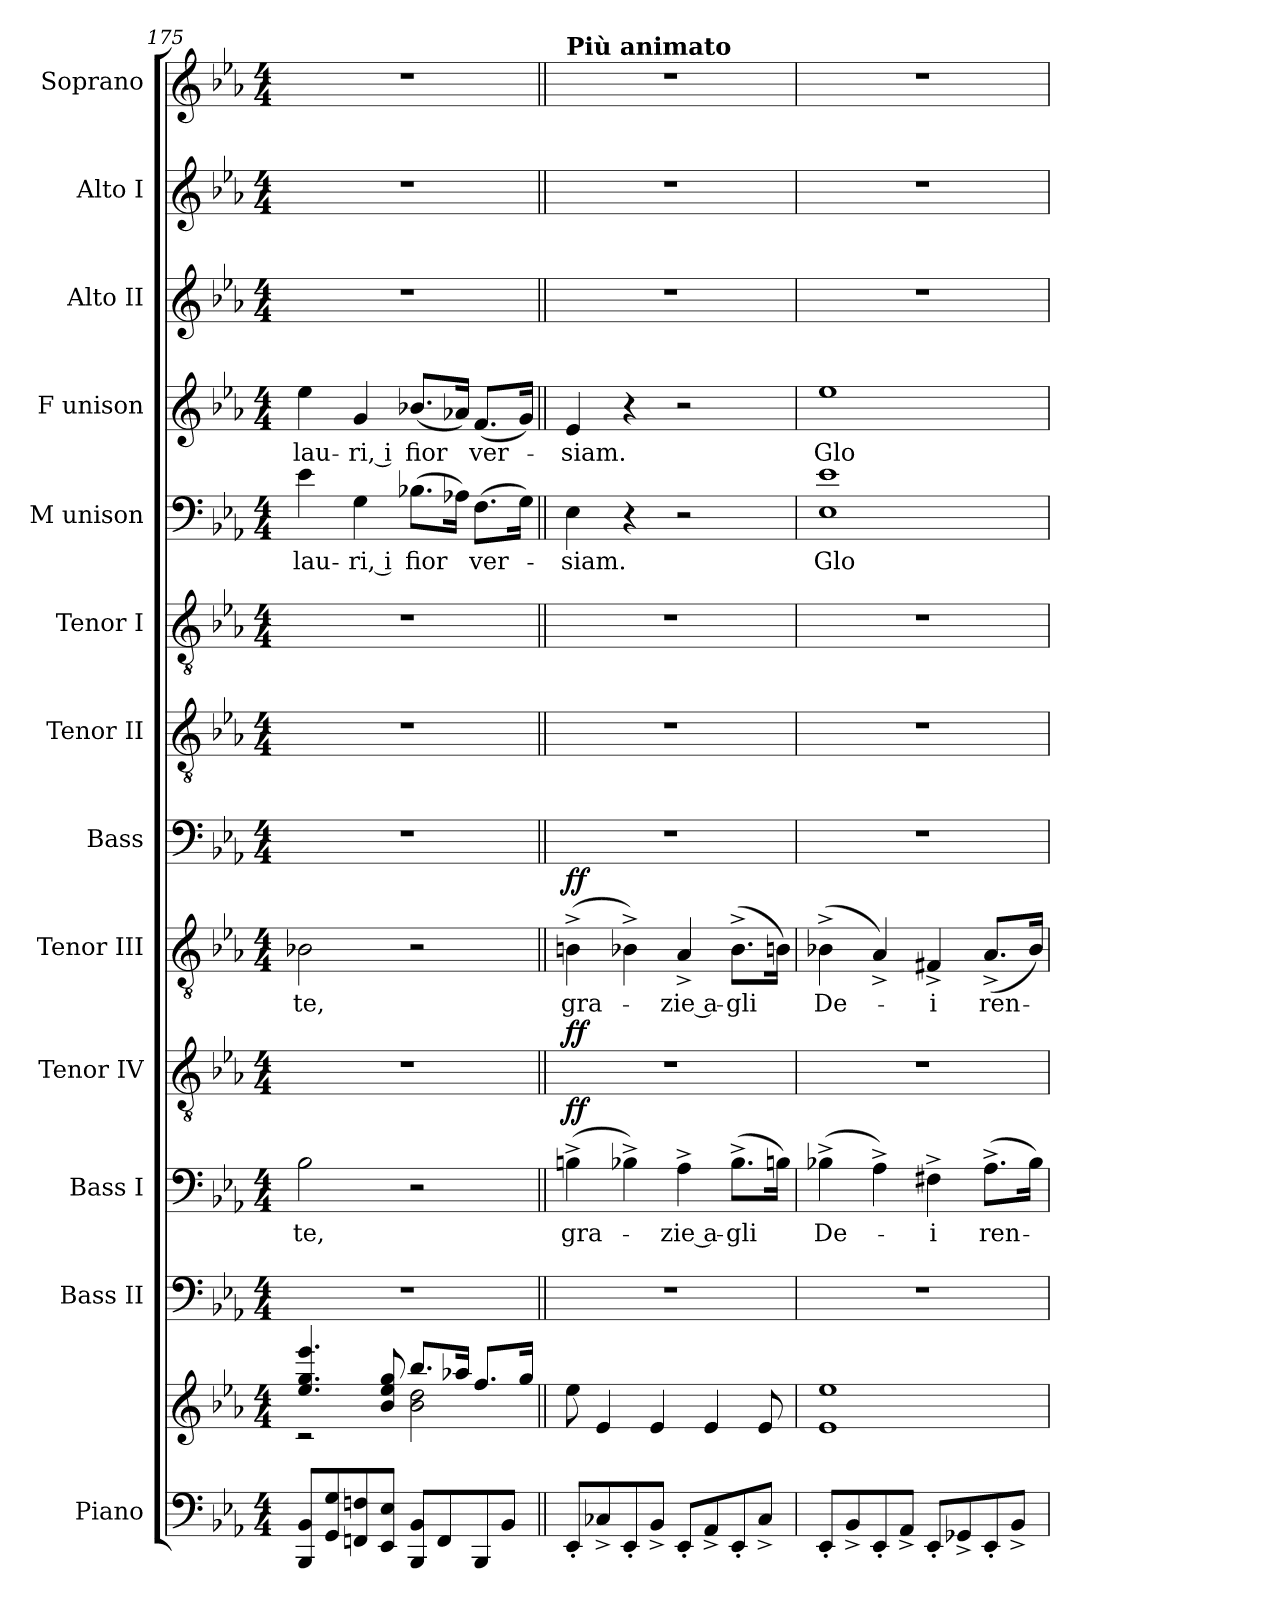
**kern	**kern	**kern	**kern	**text	**dynam	**kern	**dynam	**kern	**text	**dynam	**kern	**kern	**kern	**kern	**text	**kern	**text	**kern	**kern	**kern
*part13	*part13	*part12	*part11	*part11	*part11	*part10	*part10	*part9	*part9	*part9	*part8	*part7	*part6	*part5	*part5	*part4	*part4	*part3	*part2	*part1
*staff14	*staff13	*staff12	*staff11	*staff11	*staff11	*staff10	*staff10	*staff9	*staff9	*staff9	*staff8	*staff7	*staff6	*staff5	*staff5	*staff4	*staff4	*staff3	*staff2	*staff1
*I"Piano	*	*I"Bass II	*I"Bass I	*	*	*I"Tenor IV	*	*I"Tenor III	*	*	*I"Bass	*I"Tenor II	*I"Tenor I	*I"M unison	*	*I"F unison	*	*I"Alto II	*I"Alto I	*I"Soprano
*	*	*I'B.II	*I'B.I	*	*	*I'T.IV	*	*I'T.III	*	*	*I'B.	*I'T.II	*I'T.I	*I'M.u.	*	*I'F.u.	*	*I'A.II	*I'A.I	*I'S.
*clefF4	*clefG2	*clefF4	*clefF4	*	*	*clefGv2	*	*clefGv2	*	*	*clefF4	*clefGv2	*clefGv2	*clefF4	*	*clefG2	*	*clefG2	*clefG2	*clefG2
*k[b-e-a-]	*k[b-e-a-]	*k[b-e-a-]	*k[b-e-a-]	*	*	*k[b-e-a-]	*	*k[b-e-a-]	*	*	*k[b-e-a-]	*k[b-e-a-]	*k[b-e-a-]	*k[b-e-a-]	*	*k[b-e-a-]	*	*k[b-e-a-]	*k[b-e-a-]	*k[b-e-a-]
*M4/4	*M4/4	*M4/4	*M4/4	*	*	*M4/4	*	*M4/4	*	*	*M4/4	*M4/4	*M4/4	*M4/4	*	*M4/4	*	*M4/4	*M4/4	*M4/4
=175	=175	=175	=175	=175	=175	=175	=175	=175	=175	=175	=175	=175	=175	=175	=175	=175	=175	=175	=175	=175
*	*^	*	*	*	*	*	*	*	*	*	*	*	*	*	*	*	*	*	*	*
!	!	!	!	!	!LO:LY:b	!	!	!	!	!LO:LY:b	!	!	!	!	!	!LO:LY:b	!	!LO:LY:b	!	!	!
8BBB-/ 8BB-/L	4.ee-/ 4.gg/ 4.eee-/	2rc	1r	2B-\	-te,	.	1r	.	2B-X\	-te,	.	1r	1r	1r	4e-\	lau-	4ee-\	lau-	1r	1r	1r
8GG/ 8G/	.	.	.	.	.	.	.	.	.	.	.	.	.	.	.	.	.	.	.	.	.
!	!	!	!	!	!	!	!	!	!	!	!	!	!	!	!	!LO:LY:b	!	!LO:LY:b	!	!	!
8FFn/ 8Fn/	.	.	.	.	.	.	.	.	.	.	.	.	.	.	4G\	ri, i	4g/	ri, i	.	.	.
8EE-/ 8E-/J	8b-/ 8ee-/ 8gg/	.	.	.	.	.	.	.	.	.	.	.	.	.	.	.	.	.	.	.	.
!	!	!	!	!	!	!	!	!	!	!	!	!	!	!	!	!LO:LY:b	!	!LO:LY:b	!	!	!
8BBB-/ 8BB-/L	8.bb-/L	2b-\ 2dd\	.	2r	.	.	.	.	2r	.	.	.	.	.	(>8.B-X\L	fior	(8.b-X/L	fior	.	.	.
8FF/	.	.	.	.	.	.	.	.	.	.	.	.	.	.	.	.	.	.	.	.	.
.	16aa-X/Jk	.	.	.	.	.	.	.	.	.	.	.	.	.	16A-X\Jk)	.	16a-X/Jk)	.	.	.	.
!	!	!	!	!	!	!	!	!	!	!	!	!	!	!	!	!LO:LY:b	!	!LO:LY:b	!	!	!
8BBB-/	8.ff/L	.	.	.	.	.	.	.	.	.	.	.	.	.	(>8.F\L	ver-	(8.f/L	ver-	.	.	.
8BB-/J	.	.	.	.	.	.	.	.	.	.	.	.	.	.	.	.	.	.	.	.	.
.	16gg/Jk	.	.	.	.	.	.	.	.	.	.	.	.	.	16G\Jk)	.	16g/Jk)	.	.	.	.
*	*v	*v	*	*	*	*	*	*	*	*	*	*	*	*	*	*	*	*	*	*	*
=176||	=176||	=176||	=176||	=176||	=176||	=176||	=176||	=176||	=176||	=176||	=176||	=176||	=176||	=176||	=176||	=176||	=176||	=176||	=176||	=176||
*	*	*	*	*	*	*	*	*	*	*	*	*	*	*	*	*	*	*	*	*MM132
!	!	!	!	!	!	!	!	!	!	!	!	!	!	!	!	!	!	!	!	!LO:TX:a:B:t=Più animato
!	!	!	!	!LO:LY:b	!LO:DY:a	!	!LO:DY:a	!	!LO:LY:b	!LO:DY:a	!	!	!	!	!LO:LY:b	!	!LO:LY:b	!	!	!
8EE-'/L	8ee-\	1r	(>4Bn^\	gra-	ff	1r	ff	(>4Bn^\	gra-	ff	1r	1r	1r	4E-\	-siam.	4e-/	-siam.	1r	1r	1r
8C-X^/	4e-/	.	.	.	.	.	.	.	.	.	.	.	.	.	.	.	.	.	.	.
8EE-'/	.	.	4B-X^\)	.	.	.	.	4B-X^\)	.	.	.	.	.	4r	.	4r	.	.	.	.
8BB-^/J	4e-/	.	.	.	.	.	.	.	.	.	.	.	.	.	.	.	.	.	.	.
!	!	!	!	!LO:LY:b	!	!	!	!	!LO:LY:b	!	!	!	!	!	!	!	!	!	!	!
8EE-'/L	.	.	4A-^\	zie a-	.	.	.	4A-^/	zie a-	.	.	.	.	2r	.	2r	.	.	.	.
8AA-^/	4e-/	.	.	.	.	.	.	.	.	.	.	.	.	.	.	.	.	.	.	.
!	!	!	!	!LO:LY:b	!	!	!	!	!LO:LY:b	!	!	!	!	!	!	!	!	!	!	!
8EE-'/	.	.	(>8.B-^\L	-gli	.	.	.	(>8.B-^\L	-gli	.	.	.	.	.	.	.	.	.	.	.
8C-^/J	8e-/	.	.	.	.	.	.	.	.	.	.	.	.	.	.	.	.	.	.	.
.	.	.	16Bn\Jk)	.	.	.	.	16Bn\Jk)	.	.	.	.	.	.	.	.	.	.	.	.
=177	=177	=177	=177	=177	=177	=177	=177	=177	=177	=177	=177	=177	=177	=177	=177	=177	=177	=177	=177	=177
!	!	!	!	!LO:LY:b	!	!	!	!	!LO:LY:b	!	!	!	!	!	!LO:LY:b	!	!LO:LY:b	!	!	!
8EE-'/L	1e- 1ee-	1r	(>4B-X^\	De-	.	1r	.	(>4B-X^\	De-	.	1r	1r	1r	1E- 1e-	Glo-	1ee-	Glo-	1r	1r	1r
8BB-^/	.	.	.	.	.	.	.	.	.	.	.	.	.	.	.	.	.	.	.	.
8EE-'/	.	.	4A-^\)	.	.	.	.	4A-^/)	.	.	.	.	.	.	.	.	.	.	.	.
8AA-^/J	.	.	.	.	.	.	.	.	.	.	.	.	.	.	.	.	.	.	.	.
!	!	!	!	!LO:LY:b	!	!	!	!	!LO:LY:b	!	!	!	!	!	!	!	!	!	!	!
8EE-'/L	.	.	4F#X^\	-i	.	.	.	4F#X^/	-i	.	.	.	.	.	.	.	.	.	.	.
8GG-X^/	.	.	.	.	.	.	.	.	.	.	.	.	.	.	.	.	.	.	.	.
!	!	!	!	!LO:LY:b	!	!	!	!	!LO:LY:b	!	!	!	!	!	!	!	!	!	!	!
8EE-'/	.	.	(>8.A-^\L	ren-	.	.	.	(8.A-^/L	ren-	.	.	.	.	.	.	.	.	.	.	.
8BB-^/J	.	.	.	.	.	.	.	.	.	.	.	.	.	.	.	.	.	.	.	.
.	.	.	16B-\Jk)	.	.	.	.	16B-/Jk)	.	.	.	.	.	.	.	.	.	.	.	.
=	=	=	=	=	=	=	=	=	=	=	=	=	=	=	=	=	=	=	=	=
*-	*-	*-	*-	*-	*-	*-	*-	*-	*-	*-	*-	*-	*-	*-	*-	*-	*-	*-	*-	*-
